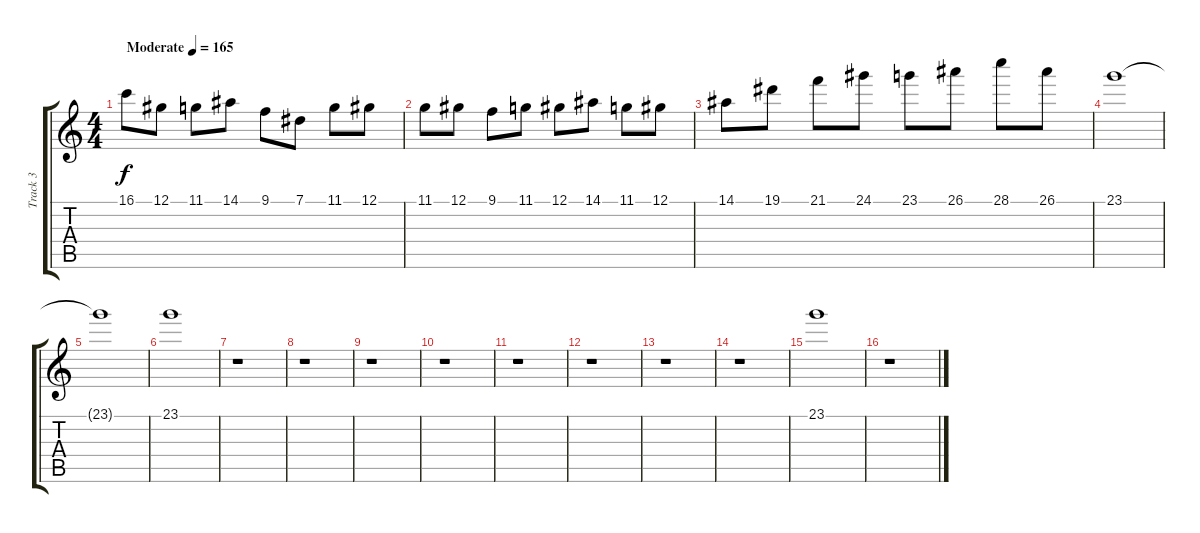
\track ("Track 3" "Track 3") {instrument acousticgrandpiano}
\staff {score tabs}
\tuning (Ab4 Eb4 B3 Gb3 Db3 Ab2) {hide}
\ts (4 4)
\tempo (165 "Moderate")
\clef g2
\ks c
16.1.8{dy f instrument acousticgrandpiano} 12.1.8 11.1.8 14.1.8 9.1.8 7.1.8 11.1.8 12.1.8 |
11.1.8 12.1.8 9.1.8 11.1.8 12.1.8 14.1.8 11.1.8 12.1.8 |
14.1.8 19.1.8 21.1.8 24.1.8 23.1.8 26.1.8 28.1.8 26.1.8 |
23.1.1 |
23.1{t}.1 |
23.1.1 |
r.1 |
r.1 |
r.1 |
r.1 |
r.1 |
r.1 |
r.1 |
r.1 |
23.1.1 |
r.1
